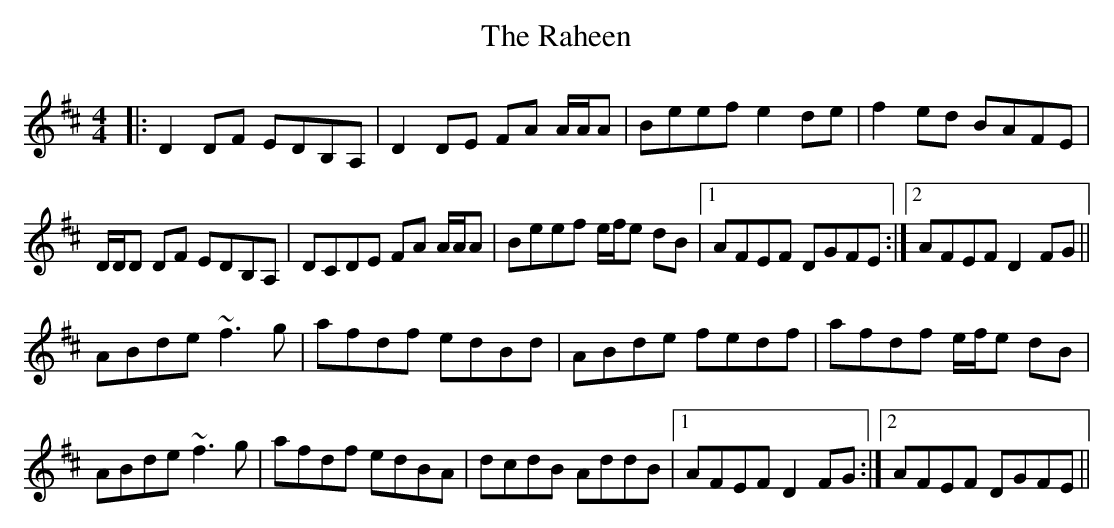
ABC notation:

X:1
T: The Raheen
M: 4/4
L: 1/8
K: Dmaj
|:D2 DF EDB,A,|D2 DE FA A/A/A|Beef e2 de|f2 ed BAFE|
D/D/D DF EDB,A,|DCDE FA A/A/A|Beef e/f/e dB|1 AFEF DGFE:|2 AFEF D2 FG||
ABde ~f3g|afdf edBd|ABde fedf|afdf e/f/e dB|
ABde ~f3g|afdf edBA|dcdB AddB|1 AFEF D2 FG:|2 AFEF DGFE||
